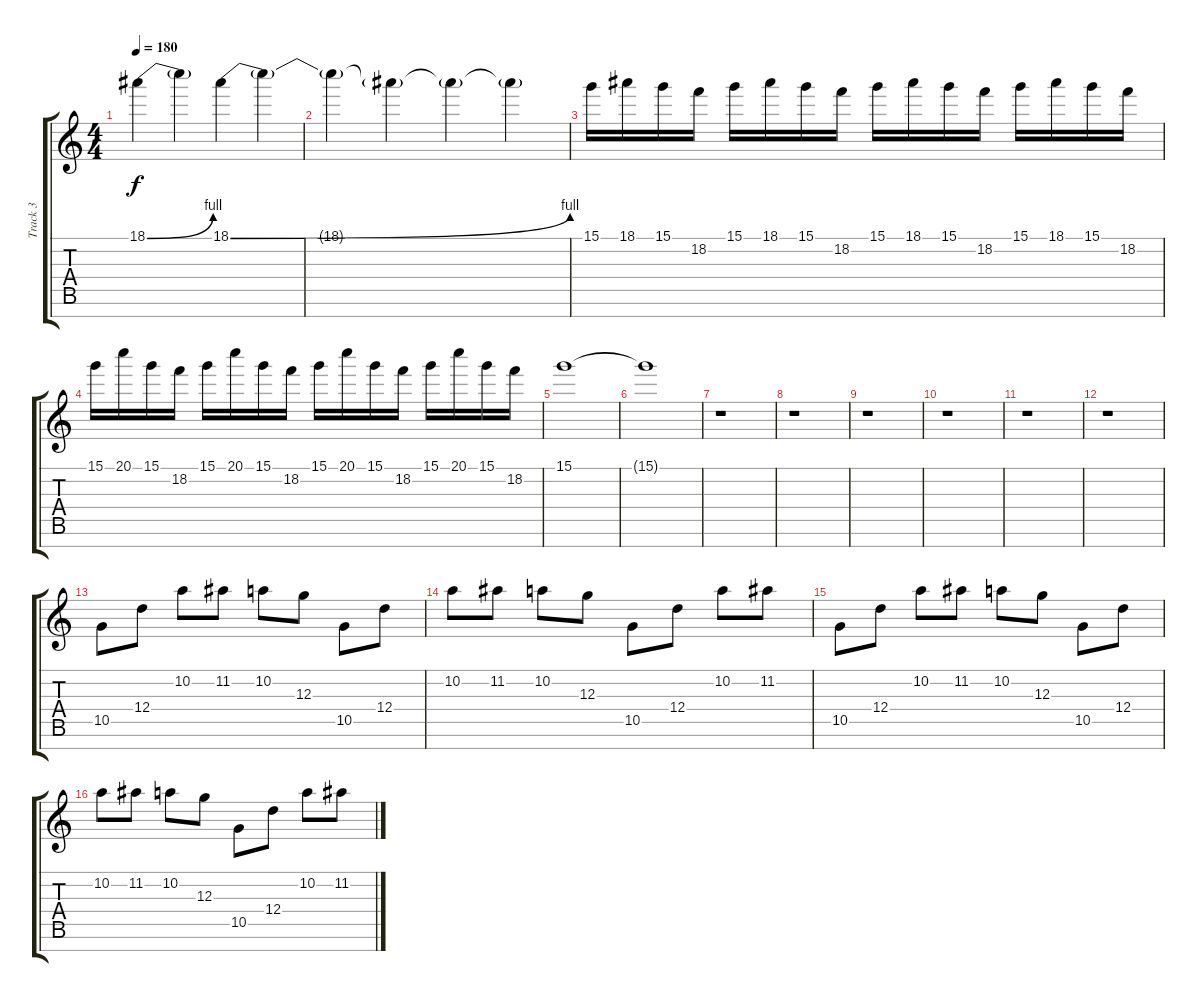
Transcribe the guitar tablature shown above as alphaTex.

\track ("Track 3" "Track 3") {instrument distortionguitar}
\staff {score tabs}
\tuning (E4 B3 G3 D3 A2 E2 B1) {hide}
\ts (4 4)
\tempo 180
\clef g2
\ks c
18.1{be (bend 0 0 60 4)}.4{dy f} 18.1{t}.4 18.1{be (bend 0 0 60 4)}.4 18.1{t}.4 |
18.1{t}.4 18.1{t}.4 18.1{t}.4 18.1{t}.4 |
15.1.16 18.1.16 15.1.16 18.2.16 15.1.16 18.1.16 15.1.16 18.2.16 15.1.16 18.1.16 15.1.16 18.2.16 15.1.16 18.1.16 15.1.16 18.2.16 |
15.1.16 20.1.16 15.1.16 18.2.16 15.1.16 20.1.16 15.1.16 18.2.16 15.1.16 20.1.16 15.1.16 18.2.16 15.1.16 20.1.16 15.1.16 18.2.16 |
15.1.1 |
15.1{t}.1 |
r.1 |
r.1 |
r.1 |
r.1 |
r.1 |
r.1 |
10.5.8 12.4.8 10.2.8 11.2.8 10.2.8 12.3.8 10.5.8 12.4.8 |
10.2.8 11.2.8 10.2.8 12.3.8 10.5.8 12.4.8 10.2.8 11.2.8 |
10.5.8 12.4.8 10.2.8 11.2.8 10.2.8 12.3.8 10.5.8 12.4.8 |
10.2.8 11.2.8 10.2.8 12.3.8 10.5.8 12.4.8 10.2.8 11.2.8
